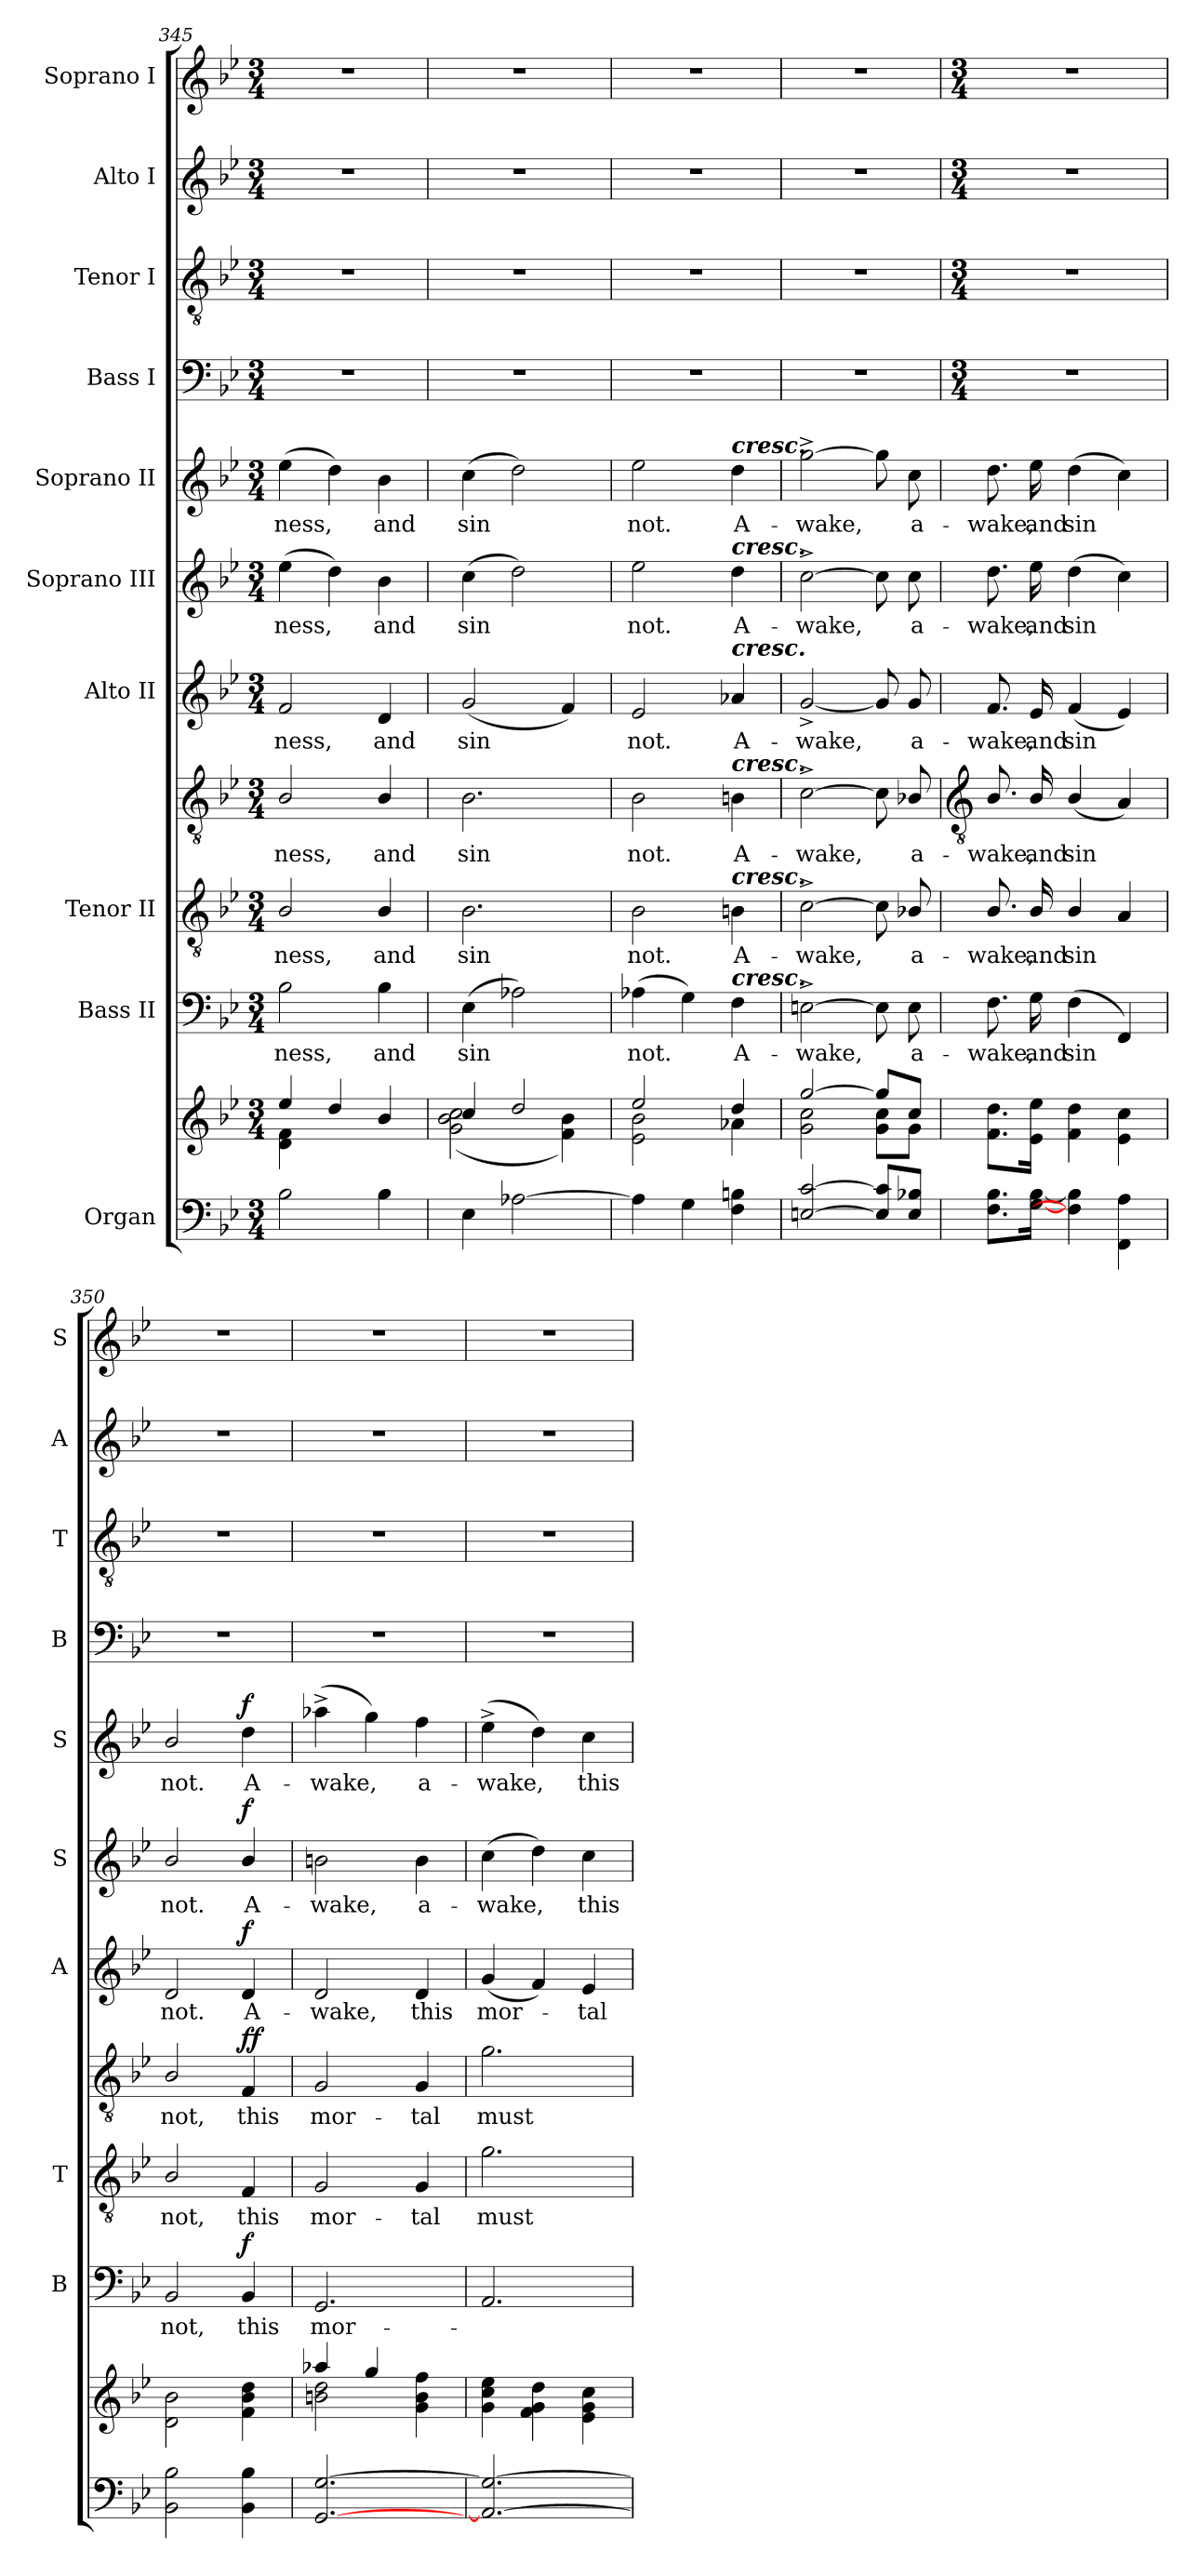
**kern	**kern	**kern	**text	**dynam	**kern	**text	**kern	**text	**dynam	**kern	**text	**dynam	**kern	**text	**dynam	**kern	**text	**dynam	**kern	**kern	**kern	**kern
*part10	*part10	*part9	*part9	*part9	*part8	*part8	*part8	*part8	*part8	*part7	*part7	*part7	*part6	*part6	*part6	*part5	*part5	*part5	*part4	*part3	*part2	*part1
*staff12	*staff11	*staff10	*staff10	*staff10	*staff9	*staff9	*staff8	*staff8	*staff8/9	*staff7	*staff7	*staff7	*staff6	*staff6	*staff6	*staff5	*staff5	*staff5	*staff4	*staff3	*staff2	*staff1
*I"Organ	*	*I"Bass II	*	*	*I"Tenor II	*	*	*	*	*I"Alto II	*	*	*I"Soprano III	*	*	*I"Soprano II	*	*	*I"Bass I	*I"Tenor I	*I"Alto I	*I"Soprano I
*	*	*I'B	*	*	*I'T	*	*	*	*	*I'A	*	*	*I'S	*	*	*I'S	*	*	*I'B	*I'T	*I'A	*I'S
*clefF4	*clefG2	*clefF4	*	*	*clefGv2	*	*clefGv2	*	*	*clefG2	*	*	*clefG2	*	*	*clefG2	*	*	*clefF4	*clefGv2	*clefG2	*clefG2
*k[b-e-]	*k[b-e-]	*k[b-e-]	*	*	*k[b-e-]	*	*k[b-e-]	*	*	*k[b-e-]	*	*	*k[b-e-]	*	*	*k[b-e-]	*	*	*k[b-e-]	*k[b-e-]	*k[b-e-]	*k[b-e-]
*B-:	*B-:	*B-:	*	*	*B-:	*	*B-:	*	*	*B-:	*	*	*B-:	*	*	*B-:	*	*	*B-:	*B-:	*B-:	*B-:
*M3/4	*M3/4	*M3/4	*	*	*M3/4	*	*M3/4	*	*	*M3/4	*	*	*M3/4	*	*	*M3/4	*	*	*M3/4	*M3/4	*M3/4	*M3/4
=345	=345	=345	=345	=345	=345	=345	=345	=345	=345	=345	=345	=345	=345	=345	=345	=345	=345	=345	=345	=345	=345	=345
*^	*^	*	*	*	*	*	*	*	*	*	*	*	*	*	*	*	*	*	*	*	*	*
!	!	!	!	!	!LO:LY:b	!	!	!LO:LY:b	!	!LO:LY:b	!	!	!LO:LY:b	!	!	!LO:LY:b	!	!	!LO:LY:b	!	!	!	!	!
2B-\	2ryy	4ee-/	4d\ 4f\	2B-	-ness,	.	2B-/	-ness,	2B-/	-ness,	.	2f	-ness,	.	(>4ee-	-ness,	.	(>4ee-	-ness,	.	2.r	2.r	2.r	2.r
.	.	4dd/	2ryy	.	.	.	.	.	.	.	.	.	.	.	4dd)	.	.	4dd)	.	.	.	.	.	.
!	!	!	!	!	!LO:LY:b	!	!	!LO:LY:b	!	!LO:LY:b	!	!	!LO:LY:b	!	!	!LO:LY:b	!	!	!LO:LY:b	!	!	!	!	!
4B-\	4ryy	4b-/	.	4B-	and	.	4B-/	and	4B-/	and	.	4d	and	.	4b-	and	.	4b-	and	.	.	.	.	.
=346	=346	=346	=346	=346	=346	=346	=346	=346	=346	=346	=346	=346	=346	=346	=346	=346	=346	=346	=346	=346	=346	=346	=346	=346
!	!	!	!	!	!LO:LY:b	!	!	!LO:LY:b	!	!LO:LY:b	!	!	!LO:LY:b	!	!	!LO:LY:b	!	!	!LO:LY:b	!	!	!	!	!
4E-\	2ryy	4cc/	(<2g\ 2b-\ 2cc\	(>4E-	sin	.	2.B-	sin	2.B-	sin	.	(<2g	sin	.	(>4cc	sin	.	(>4cc	sin	.	2.r	2.r	2.r	2.r
[2A-X\	.	2dd/	.	2A-X)	.	.	.	.	.	.	.	.	.	.	2dd)	.	.	2dd)	.	.	.	.	.	.
.	4ryy	.	4f\ 4b-\)	.	.	.	.	.	.	.	.	4f)	.	.	.	.	.	.	.	.	.	.	.	.
=347	=347	=347	=347	=347	=347	=347	=347	=347	=347	=347	=347	=347	=347	=347	=347	=347	=347	=347	=347	=347	=347	=347	=347	=347
!	!	!	!	!	!LO:LY:b	!	!	!LO:LY:b	!	!LO:LY:b	!	!	!LO:LY:b	!	!	!LO:LY:b	!	!	!LO:LY:b	!	!	!	!	!
4A-\]	2ryy	2ee-/	2e-\ 2b-\	(>4A-X	not.	.	2B-	not.	2B-	not.	.	2e-	not.	.	2ee-	not.	.	2ee-	not.	.	2.r	2.r	2.r	2.r
4G\	.	.	.	4G)	.	.	.	.	.	.	.	.	.	.	.	.	.	.	.	.	.	.	.	.
!	!	!	!	!	!	!	!	!	!	!	!	!	!	!	!	!	!	!LO:TX:a:Bi:t=cresc.	!	!	!	!	!	!
!	!	!	!	!	!	!	!	!	!	!	!	!	!	!	!LO:TX:a:Bi:t=cresc.	!	!	!	!	!	!	!	!	!
!	!	!	!	!	!	!	!	!	!	!	!	!LO:TX:a:Bi:t=cresc.	!	!	!	!	!	!	!	!	!	!	!	!
!	!	!	!	!	!	!	!	!	!LO:TX:a:Bi:t=cresc.	!	!	!	!	!	!	!	!	!	!	!	!	!	!	!
!	!	!	!	!	!	!	!LO:TX:a:Bi:t=cresc.	!	!	!	!	!	!	!	!	!	!	!	!	!	!	!	!	!
!	!	!	!	!LO:TX:a:Bi:t=cresc.	!	!	!	!	!	!	!	!	!	!	!	!	!	!	!	!	!	!	!	!
!	!	!	!	!	!LO:LY:b	!	!	!LO:LY:b	!	!LO:LY:b	!	!	!LO:LY:b	!	!	!LO:LY:b	!	!	!LO:LY:b	!	!	!	!	!
4F 4Bn	4ryy	4dd/	4a-X\	4F	A-	.	4Bn	A-	4Bn	A-	.	4a-X	A-	.	4dd	A-	.	4dd	A-	.	.	.	.	.
=348	=348	=348	=348	=348	=348	=348	=348	=348	=348	=348	=348	=348	=348	=348	=348	=348	=348	=348	=348	=348	=348	=348	=348	=348
!	!	!	!	!	!LO:LY:b	!	!	!LO:LY:b	!	!LO:LY:b	!	!	!LO:LY:b	!	!	!LO:LY:b	!	!	!LO:LY:b	!	!	!	!	!
[2En [2c	2.ryy	[2gg/	2g\ 2cc\	[2En^	-wake,	.	[2c^	-wake,	[2c^	-wake,	.	[2g^	-wake,	.	[2cc^	-wake,	.	[2gg^	-wake,	.	2.r	2.r	2.r	2.r
8E] 8c]L	.	8gg/L]	8g\ 8cc\L	8E]	.	.	8c]	.	8c]	.	.	8g]	.	.	8cc]	.	.	8gg]	.	.	.	.	.	.
!	!	!	!	!	!LO:LY:b	!	!	!LO:LY:b	!	!LO:LY:b	!	!	!LO:LY:b	!	!	!LO:LY:b	!	!	!LO:LY:b	!	!	!	!	!
8E 8B-XJ	.	8cc/J	8g\J	8E	a-	.	8B-X/	a-	8B-X/	a-	.	8g	a-	.	8cc	a-	.	8cc	a-	.	.	.	.	.
!!LO:LB:g=z
=349	=349	=349	=349	=349	=349	=349	=349	=349	=349	=349	=349	=349	=349	=349	=349	=349	=349	=349	=349	=349	=349	=349	=349	=349
*	*	*	*	*	*	*	*	*	*clefGv2	*	*	*	*	*	*	*	*	*	*	*	*	*	*	*
*	*	*	*	*	*	*	*	*	*	*	*	*	*	*	*	*	*	*	*	*	*M3/4	*M3/4	*M3/4	*M3/4
!	!	!	!	!	!LO:LY:b	!	!	!LO:LY:b	!	!LO:LY:b	!	!	!LO:LY:b	!	!	!LO:LY:b	!	!	!LO:LY:b	!	!	!	!	!
2.ryy	8.F\ 8.B-\L	2.ryy	8.f 8.ddL	8.F	-wake,	.	8.B-/	-wake,	8.B-/	-wake,	.	8.f	-wake,	.	8.dd	-wake,	.	8.dd	-wake,	.	2.r	2.r	2.r	2.r
!	!	!	!	!	!LO:LY:b	!	!	!LO:LY:b	!	!LO:LY:b	!	!	!LO:LY:b	!	!	!LO:LY:b	!	!	!LO:LY:b	!	!	!	!	!
.	[16G\ [16B-\J	.	16e- 16ee-J	16G	and	.	16B-/	and	16B-/	and	.	16e-	and	.	16ee-	and	.	16ee-	and	.	.	.	.	.
!	!	!	!	!	!LO:LY:b	!	!	!LO:LY:b	!	!LO:LY:b	!	!	!LO:LY:b	!	!	!LO:LY:b	!	!	!LO:LY:b	!	!	!	!	!
.	4F\] 4B-\]	.	4f 4dd	(4F	sin	.	4B-/	sin	(<4B-/	sin	.	(<4f	sin	.	(>4dd	sin	.	(>4dd	sin	.	.	.	.	.
.	4FF\ 4A\	.	4e- 4cc	4FF)	.	.	4A	.	4A)	.	.	4e-)	.	.	4cc)	.	.	4cc)	.	.	.	.	.	.
=350	=350	=350	=350	=350	=350	=350	=350	=350	=350	=350	=350	=350	=350	=350	=350	=350	=350	=350	=350	=350	=350	=350	=350	=350
!	!	!	!	!	!LO:LY:b	!	!	!LO:LY:b	!	!LO:LY:b	!	!	!LO:LY:b	!	!	!LO:LY:b	!	!	!LO:LY:b	!	!	!	!	!
2.ryy	2BB-\ 2B-\	2.ryy	2d 2b-	2BB-	not,	.	2B-/	not,	2B-/	not,	.	2d	not.	.	2b-/	not.	.	2b-/	not.	.	2.r	2.r	2.r	2.r
!	!	!	!	!	!LO:LY:b	!LO:DY:b	!	!LO:LY:b	!	!LO:LY:b	!LO:DY:b=2	!	!LO:LY:b	!	!	!LO:LY:b	!	!	!LO:LY:b	!	!	!	!	!
!	!	!	!	!	!	!	!	!	!	!	!LO:DY:n=1:b	!	!	!LO:DY:b	!	!	!LO:DY:b	!	!	!LO:DY:b	!	!	!	!
.	4BB-\ 4B-\	.	4f 4b- 4dd	4BB-	this	f	4F	this	4F	this	f f	4d	A-	f	4b-/	A-	f	4dd	A-	f	.	.	.	.
=351	=351	=351	=351	=351	=351	=351	=351	=351	=351	=351	=351	=351	=351	=351	=351	=351	=351	=351	=351	=351	=351	=351	=351	=351
!	!	!	!	!	!LO:LY:b	!	!	!LO:LY:b	!	!LO:LY:b	!	!	!LO:LY:b	!	!	!LO:LY:b	!	!	!LO:LY:b	!	!	!	!	!
[2.GG [2.G	2.ryy	4aa-X/	2bn 2dd	2.GG	mor-	.	2G	mor-	2G	mor-	.	2d	-wake,	.	2bn	-wake,	.	(>4aa-X^	-wake,	.	2.r	2.r	2.r	2.r
.	.	4gg/	.	.	.	.	.	.	.	.	.	.	.	.	.	.	.	4gg)	.	.	.	.	.	.
!	!	!	!	!	!	!	!	!LO:LY:b	!	!LO:LY:b	!	!	!LO:LY:b	!	!	!LO:LY:b	!	!	!LO:LY:b	!	!	!	!	!
.	.	4ryy	4g 4b 4ff	.	.	.	4G	-tal	4G	-tal	.	4d	this	.	4b	a-	.	4ff	a-	.	.	.	.	.
=352	=352	=352	=352	=352	=352	=352	=352	=352	=352	=352	=352	=352	=352	=352	=352	=352	=352	=352	=352	=352	=352	=352	=352	=352
!	!	!	!	!	!	!	!	!LO:LY:b	!	!LO:LY:b	!	!	!LO:LY:b	!	!	!LO:LY:b	!	!	!LO:LY:b	!	!	!	!	!
2.AA/_ 2.G/_	2.ryy	2.ryy	4g 4cc 4ee-	2.AA	.	.	2.g	must	2.g	must	.	(<4g	mor-	.	(>4cc	-wake,	.	(>4ee-^	-wake,	.	2.r	2.r	2.r	2.r
.	.	.	4f 4g 4dd	.	.	.	.	.	.	.	.	4f)	.	.	4dd)	.	.	4dd)	.	.	.	.	.	.
!	!	!	!	!	!	!	!	!	!	!	!	!	!LO:LY:b	!	!	!LO:LY:b	!	!	!LO:LY:b	!	!	!	!	!
.	.	.	4e- 4g 4cc	.	.	.	.	.	.	.	.	4e-	tal	.	4cc	this	.	4cc	this	.	.	.	.	.
*v	*v	*	*	*	*	*	*	*	*	*	*	*	*	*	*	*	*	*	*	*	*	*	*	*
*	*v	*v	*	*	*	*	*	*	*	*	*	*	*	*	*	*	*	*	*	*	*	*	*
=	=	=	=	=	=	=	=	=	=	=	=	=	=	=	=	=	=	=	=	=	=	=
*-	*-	*-	*-	*-	*-	*-	*-	*-	*-	*-	*-	*-	*-	*-	*-	*-	*-	*-	*-	*-	*-	*-
